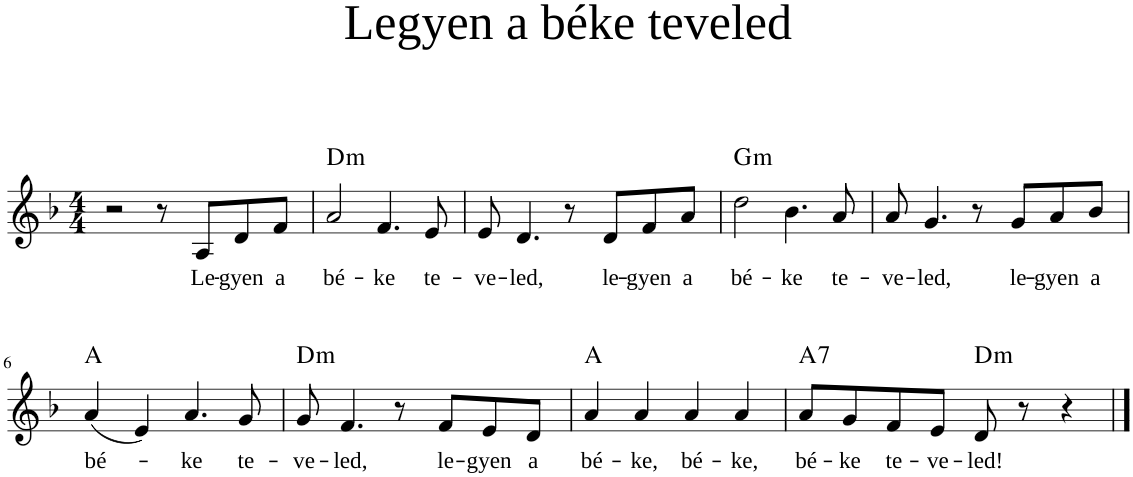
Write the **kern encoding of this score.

**kern	**text	**harte
*part1	*part1	*part1
*staff1	*staff1	*
*I"Voice	*	*
*clefG2	*	*
*k[b-]	*	*
*M4/4	*	*
=1	=1	=1
2r	.	.
8r	.	.
!	!LO:LY:b	!
8A/L	Le-	.
!	!LO:LY:b	!
8d/	-gyen	.
!	!LO:LY:b	!
8f/J	a	.
=2	=2	=2
!	!LO:LY:b	!LO:H:kt=m
2a/	bé-	D:min
!	!LO:LY:b	!
4.f/	-ke	.
!	!LO:LY:b	!
8e/	te-	.
=3	=3	=3
!	!LO:LY:b	!
8e/	-ve-	.
!	!LO:LY:b	!
4.d/	-led,	.
8r	.	.
!	!LO:LY:b	!
8d/L	le-	.
!	!LO:LY:b	!
8f/	-gyen	.
!	!LO:LY:b	!
8a/J	a	.
=4	=4	=4
!	!LO:LY:b	!LO:H:kt=m
2dd\	bé-	G:min
!	!LO:LY:b	!
4.b-\	-ke	.
!	!LO:LY:b	!
8a/	te-	.
=5	=5	=5
!	!LO:LY:b	!
8a/	-ve-	.
!	!LO:LY:b	!
4.g/	-led,	.
8r	.	.
!	!LO:LY:b	!
8g/L	le-	.
!	!LO:LY:b	!
8a/	-gyen	.
!	!LO:LY:b	!
8b-/J	a	.
!!LO:LB:g=z
=6	=6	=6
!	!LO:LY:b	!
(4a/	bé-	A:maj
4e/)	.	.
!	!LO:LY:b	!
4.a/	-ke	.
!	!LO:LY:b	!
8g/	te-	.
=7	=7	=7
!	!LO:LY:b	!LO:H:kt=m
8g/	-ve-	D:min
!	!LO:LY:b	!
4.f/	-led,	.
8r	.	.
!	!LO:LY:b	!
8f/L	le-	.
!	!LO:LY:b	!
8e/	-gyen	.
!	!LO:LY:b	!
8d/J	a	.
=8	=8	=8
!	!LO:LY:b	!
4a/	bé-	A:maj
!	!LO:LY:b	!
4a/	-ke,	.
!	!LO:LY:b	!
4a/	bé-	.
!	!LO:LY:b	!
4a/	-ke,	.
=9	=9	=9
!	!LO:LY:b	!LO:H:kt=7
8a/L	bé-	A:7
!	!LO:LY:b	!
8g/	-ke	.
!	!LO:LY:b	!
8f/	te-	.
!	!LO:LY:b	!
8e/J	-ve-	.
!	!LO:LY:b	!LO:H:kt=m
8d/	-led!	D:min
8r	.	.
4r	.	.
==	==	==
*-	*-	*-
